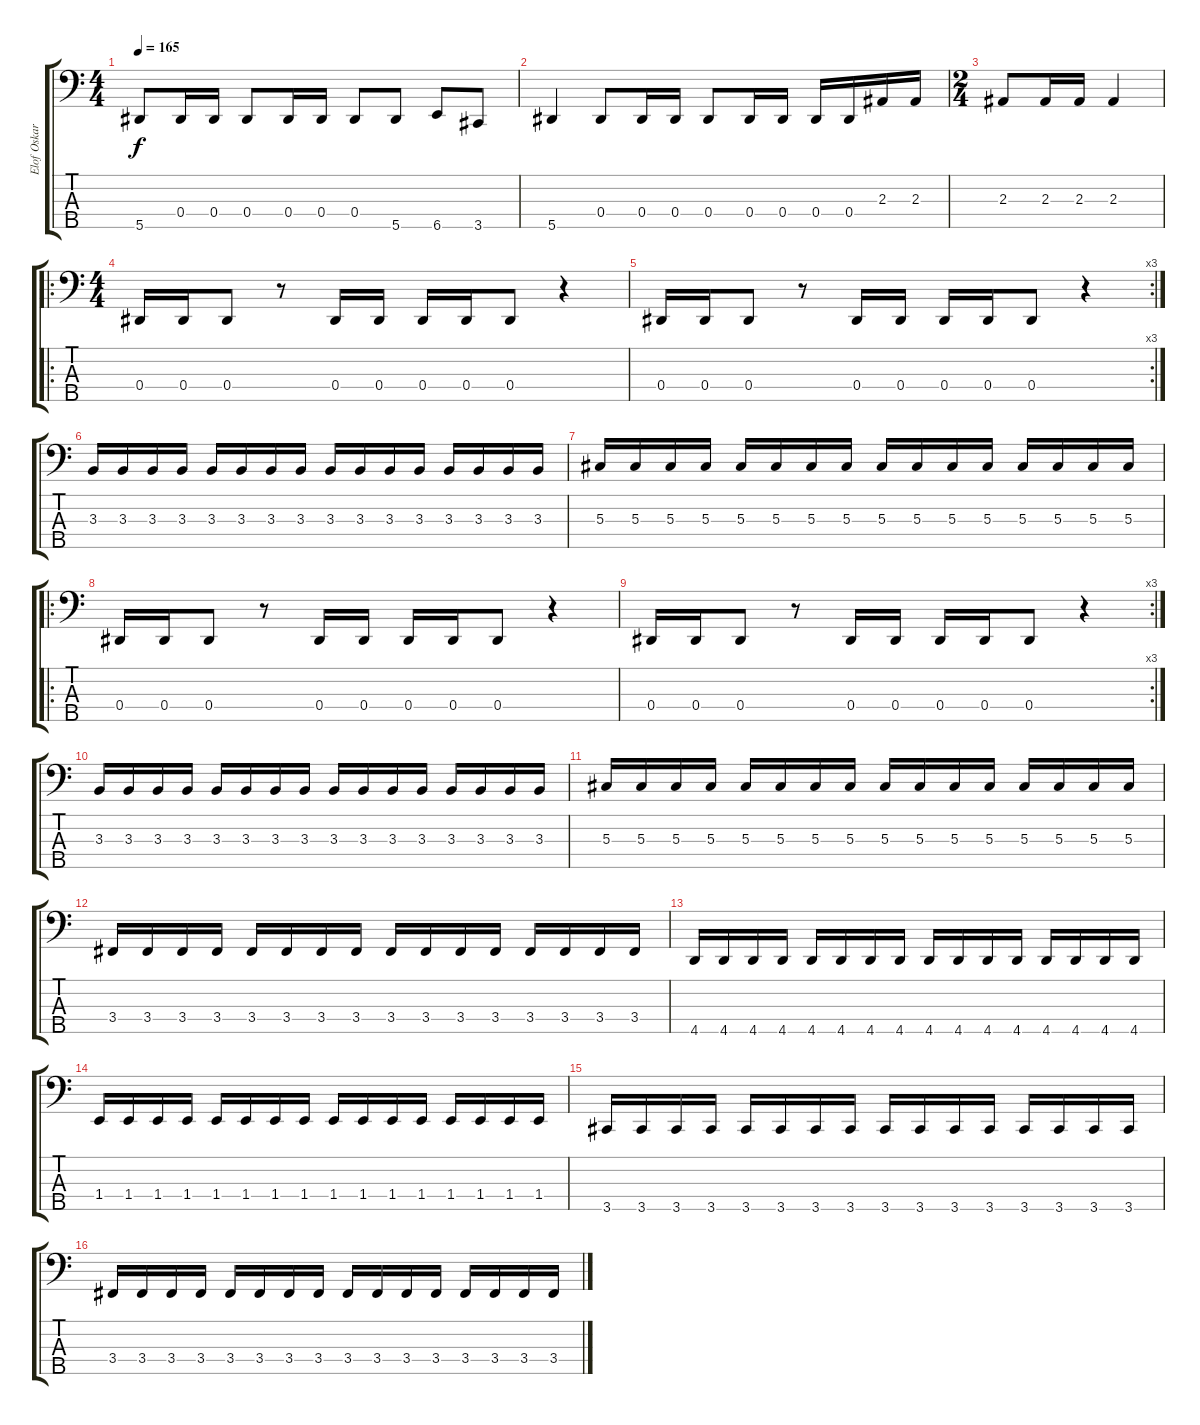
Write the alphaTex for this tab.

\track ("Elof Oskar Eriksson" "Elof Oskar") {instrument electricbasspick}
\staff {score tabs}
\tuning (Gb2 Db2 Ab1 Eb1 Bb0) {hide}
\ts (4 4)
\tempo 165
\clef f4
\ks c
5.5{t}.8{dy f} 0.4.16 0.4.16 0.4.8 0.4.16 0.4.16 0.4.8 5.5.8 6.5.8 3.5.8 |
5.5.4 0.4.8 0.4.16 0.4.16 0.4.8 0.4.16 0.4.16 0.4.16 0.4.16 2.3.16 2.3.16 |
\ts (2 4)
2.3.8 2.3.16 2.3.16 2.3.4 |
\ro
\ts (4 4)
0.4.16 0.4.16 0.4.8 r.8 0.4.16 0.4.16 0.4.16 0.4.16 0.4.8 r.4 |
\rc 3
0.4.16 0.4.16 0.4.8 r.8 0.4.16 0.4.16 0.4.16 0.4.16 0.4.8 r.4 |
3.3.16 3.3.16 3.3.16 3.3.16 3.3.16 3.3.16 3.3.16 3.3.16 3.3.16 3.3.16 3.3.16 3.3.16 3.3.16 3.3.16 3.3.16 3.3.16 |
5.3.16 5.3.16 5.3.16 5.3.16 5.3.16 5.3.16 5.3.16 5.3.16 5.3.16 5.3.16 5.3.16 5.3.16 5.3.16 5.3.16 5.3.16 5.3.16 |
\ro
0.4.16 0.4.16 0.4.8 r.8 0.4.16 0.4.16 0.4.16 0.4.16 0.4.8 r.4 |
\rc 3
0.4.16 0.4.16 0.4.8 r.8 0.4.16 0.4.16 0.4.16 0.4.16 0.4.8 r.4 |
3.3.16 3.3.16 3.3.16 3.3.16 3.3.16 3.3.16 3.3.16 3.3.16 3.3.16 3.3.16 3.3.16 3.3.16 3.3.16 3.3.16 3.3.16 3.3.16 |
5.3.16 5.3.16 5.3.16 5.3.16 5.3.16 5.3.16 5.3.16 5.3.16 5.3.16 5.3.16 5.3.16 5.3.16 5.3.16 5.3.16 5.3.16 5.3.16 |
3.4.16 3.4.16 3.4.16 3.4.16 3.4.16 3.4.16 3.4.16 3.4.16 3.4.16 3.4.16 3.4.16 3.4.16 3.4.16 3.4.16 3.4.16 3.4.16 |
4.5.16 4.5.16 4.5.16 4.5.16 4.5.16 4.5.16 4.5.16 4.5.16 4.5.16 4.5.16 4.5.16 4.5.16 4.5.16 4.5.16 4.5.16 4.5.16 |
1.4.16 1.4.16 1.4.16 1.4.16 1.4.16 1.4.16 1.4.16 1.4.16 1.4.16 1.4.16 1.4.16 1.4.16 1.4.16 1.4.16 1.4.16 1.4.16 |
3.5.16 3.5.16 3.5.16 3.5.16 3.5.16 3.5.16 3.5.16 3.5.16 3.5.16 3.5.16 3.5.16 3.5.16 3.5.16 3.5.16 3.5.16 3.5.16 |
3.4.16 3.4.16 3.4.16 3.4.16 3.4.16 3.4.16 3.4.16 3.4.16 3.4.16 3.4.16 3.4.16 3.4.16 3.4.16 3.4.16 3.4.16 3.4.16
